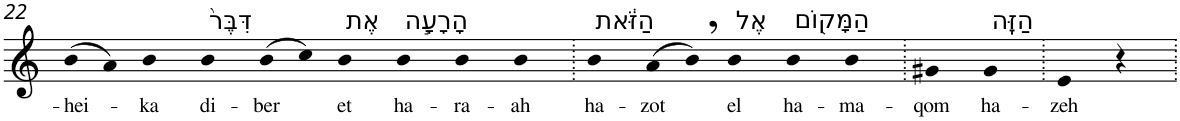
**kern	**text
*part1	*part1
*staff1	*staff1
*I"Piano	*
*I'Pno	*
!!LO:PB:g=z
*clefG2	*
*k[]	*
=22	=22
!	!LO:LY:b
(>8b	-hei-
8a)	.
!	!LO:LY:b
4b	-ka
!LO:TX:a:t=דִּבֶּר֙	!
!	!LO:LY:b
4b	di-
!	!LO:LY:b
(>8b	-ber
8cc)	.
!LO:TX:a:t=אֶת	!
!	!LO:LY:b
4b	et
!LO:TX:a:t=הָרָעָ֣ה	!
!	!LO:LY:b
4b	ha-
!	!LO:LY:b
4b	-ra-
!	!LO:LY:b
4b	-ah
=23.	=23.
!LO:TX:a:t=הַזֹּ֔את	!
!	!LO:LY:b
4b	ha-
!	!LO:LY:b
(>8a	-zot
8b,)	.
!LO:TX:a:t=אֶל	!
!	!LO:LY:b
4b	el
!LO:TX:a:t=הַמָּק֖וֹם	!
!	!LO:LY:b
4b	ha-
!	!LO:LY:b
4b	-ma-
=24.	=24.
!	!LO:LY:b
4g#X	-qom
!LO:TX:a:t=הַזֶּֽה	!
!	!LO:LY:b
4g#	ha-
=25.	=25.
!	!LO:LY:b
4e	-zeh
4r	.
=.	=.
*-	*-
